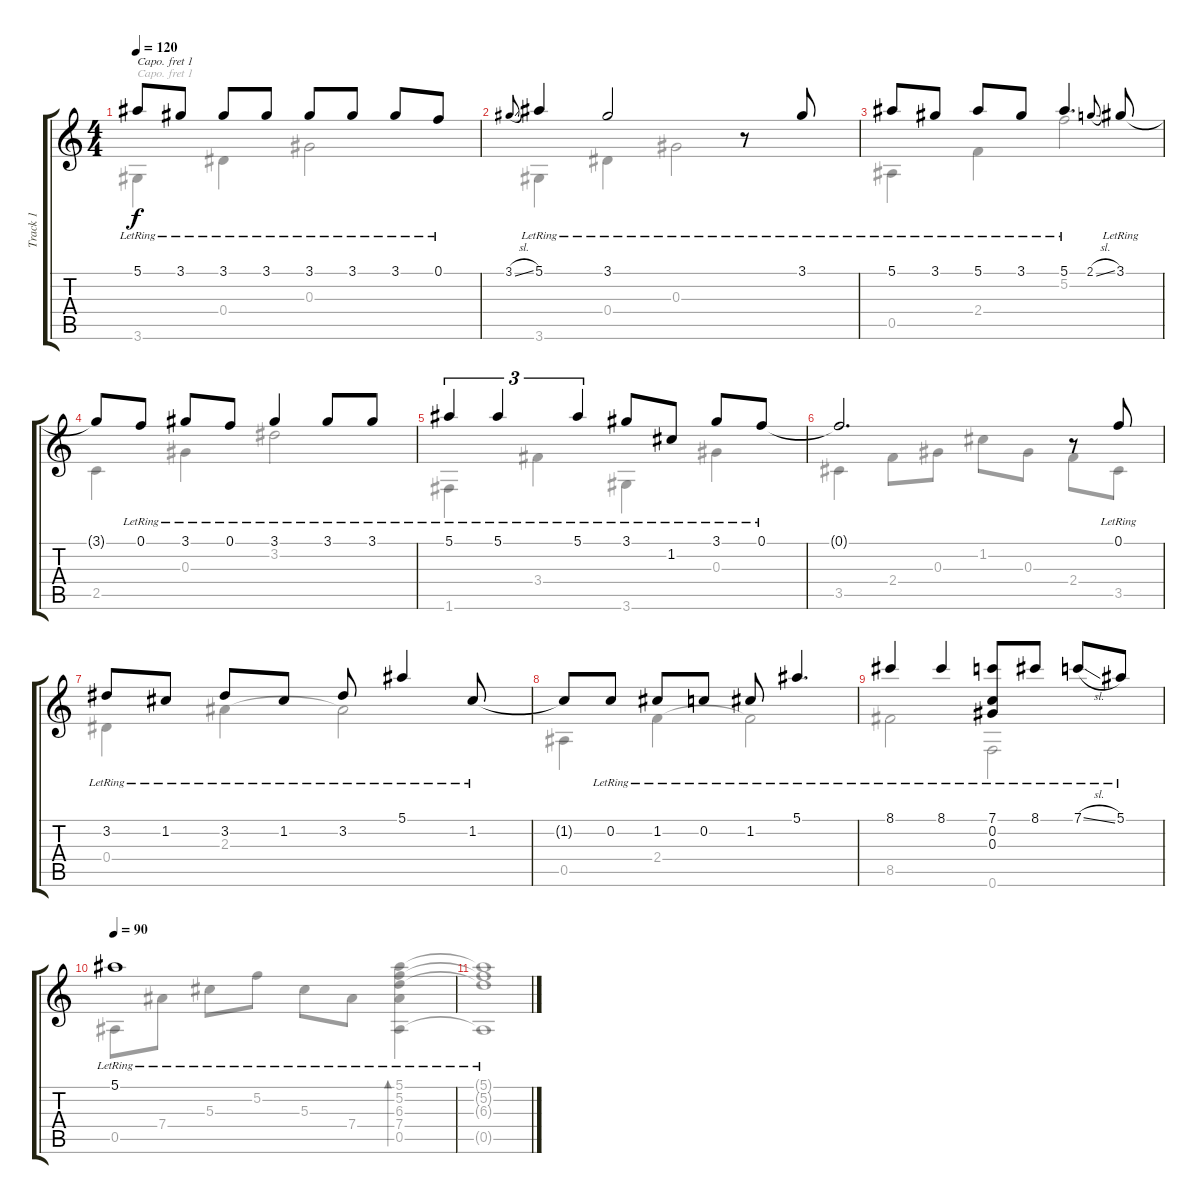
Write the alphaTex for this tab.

\track ("Track 1" "Track 1") {instrument acousticguitarsteel}
\staff {score tabs}
\capo 1
\tuning (E4 B3 G3 D3 A2 E2) {hide}
\voice
\ts (4 4)
\tempo 120
\clef g2
\ks c
5.1{lr}.8{dy f} 3.1{lr}.8 3.1{lr}.8 3.1{lr}.8 3.1{lr}.8 3.1{lr}.8 3.1{lr}.8 0.1{lr}.8 |
3.1{sl}.8{gr onbeat} 5.1{lr}.4 3.1{lr}.2 r.8 3.1{lr}.8 |
5.1{lr}.8 3.1{lr}.8 5.1{lr}.8 3.1{lr}.8 5.1{lr}.4{d} 2.1{sl}.8{gr onbeat} 3.1{lr}.8 |
3.1{t}.8 0.1{lr}.8 3.1{lr}.8 0.1{lr}.8 3.1{lr}.4 3.1{lr}.8 3.1{lr}.8 |
5.1{lr}.4{tu (3 2)} 5.1{lr}.4{tu (3 2)} 5.1{lr}.4{tu (3 2)} 3.1{lr}.8 1.2{lr}.8 3.1{lr}.8 0.1{lr}.8 |
0.1{t}.2{d} r.8 0.1{lr}.8 |
3.2{lr}.8 1.2{lr}.8 3.2{lr}.8 1.2{lr}.8 3.2{lr}.8 5.1{lr}.4 1.2{lr}.8 |
1.2{t}.8 0.2{lr}.8 1.2{lr}.8 0.2{lr}.8 1.2{lr}.8 5.1{lr}.4{d} |
8.1{lr}.4 8.1{lr}.4 (7.1{lr} 0.2{lr} 0.3{lr}).8 8.1{lr}.8 7.1{sl lr}.8 5.1{lr}.8 |
\tempo 90
5.1{lr}.1 |
\voice
\clef g2
\ottava regular
\simile none
\ks c
3.6.4{dy f} 0.4.4 0.3.2 |
3.6.4 0.4.4 0.3.2 |
0.5.4 2.4.4 5.2.2 |
2.5.4 0.3.4 3.2.2 |
1.6.4 3.4.4 3.6.4 0.3.4 |
3.5.4 2.4.8 0.3.8 1.2.8 0.3.8 2.4.8 3.5.8 |
0.4.4 2.3.4 2.3{t}.2 |
0.5.4 2.4.4 2.4{t}.2 |
8.5.2 0.6.2 |
0.5.8 7.4.8 5.3.8 5.2.8 5.3.8 7.4.8 (5.1 5.2 6.3 7.4 0.5).4{bd 120} |
(5.1{t} 5.2{t} 6.3{t} 0.5{t}).1
